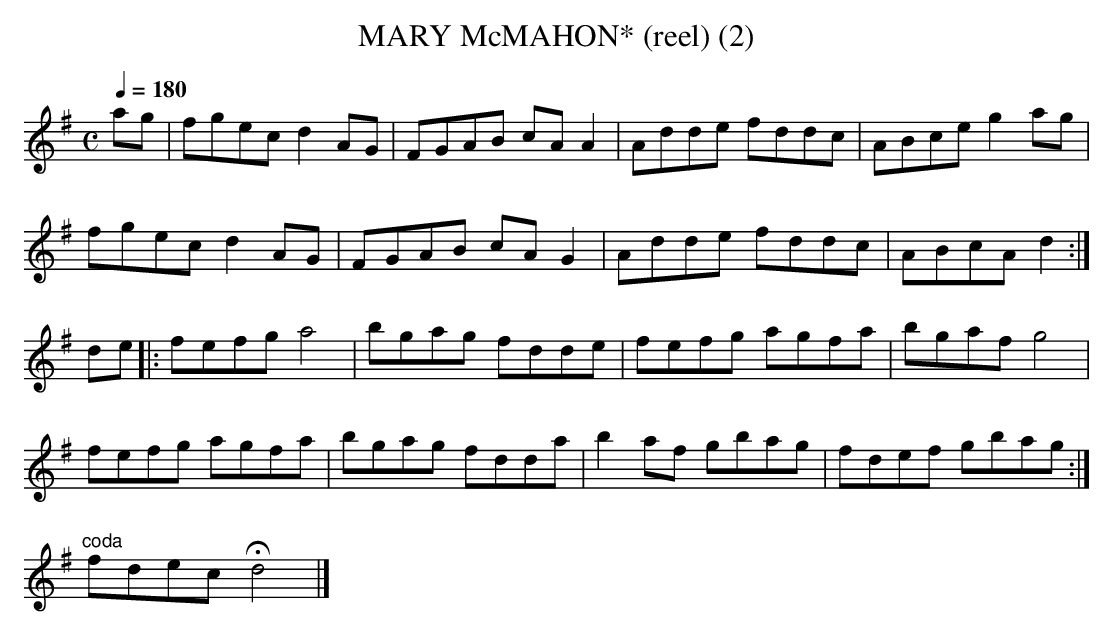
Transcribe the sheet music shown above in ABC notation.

X:1
T:MARY McMAHON* (reel) (2)
L:1/8
M:C
Q:1/4=180
K:Dmix
ag|fgec d2AG|FGAB cAA2|Adde fddc|ABce g2ag|
fgec d2AG|FGAB cAG2|Adde fddc|ABcA d2:|
de|:fefg a4|bgag fdde|fefg agfa|bgaf g4|
fefg agfa|bgag fdda|b2af gbag|fdef gbag:|
"^coda" fdec Hd4|]
